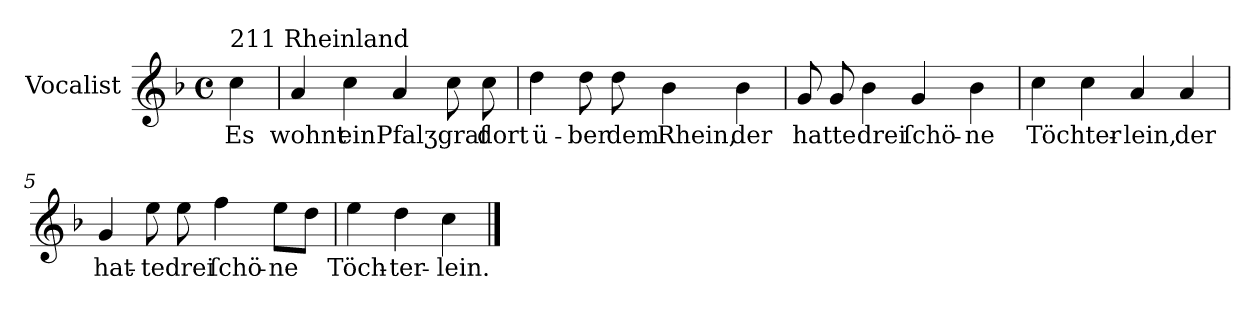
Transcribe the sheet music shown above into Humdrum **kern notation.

**kern	**text
*part1	*part1
*staff1	*staff1
*I"Vocalist	*
*k[b-]	*
*F:	*
*M4/4	*
*met(c)	*
=	=
!LO:TX:a:t=211 Rheinland	!
4cc	Es
=1	=1
4a	wohnt
4cc	ein
4a	Pfalʒgraf
8cc	.
8cc	dort
=2	=2
4dd	ü-
8dd	-ber
8dd	dem
4b-	Rhein,
4b-	der
=3	=3
8g	hatte
8g	.
4b-	drei
4g	ſchö-
4b-	-ne
=4	=4
4cc	Töchter-
4cc	.
4a	-lein,
4a	der
=5	=5
4g	hat-
8ee	-te
8ee	drei
4ff	ſchö-
8eeL	-ne
8ddJ	.
=6	=6
4ee	Töch-
4dd	-ter-
4cc	-lein.
==	==
*-	*-
